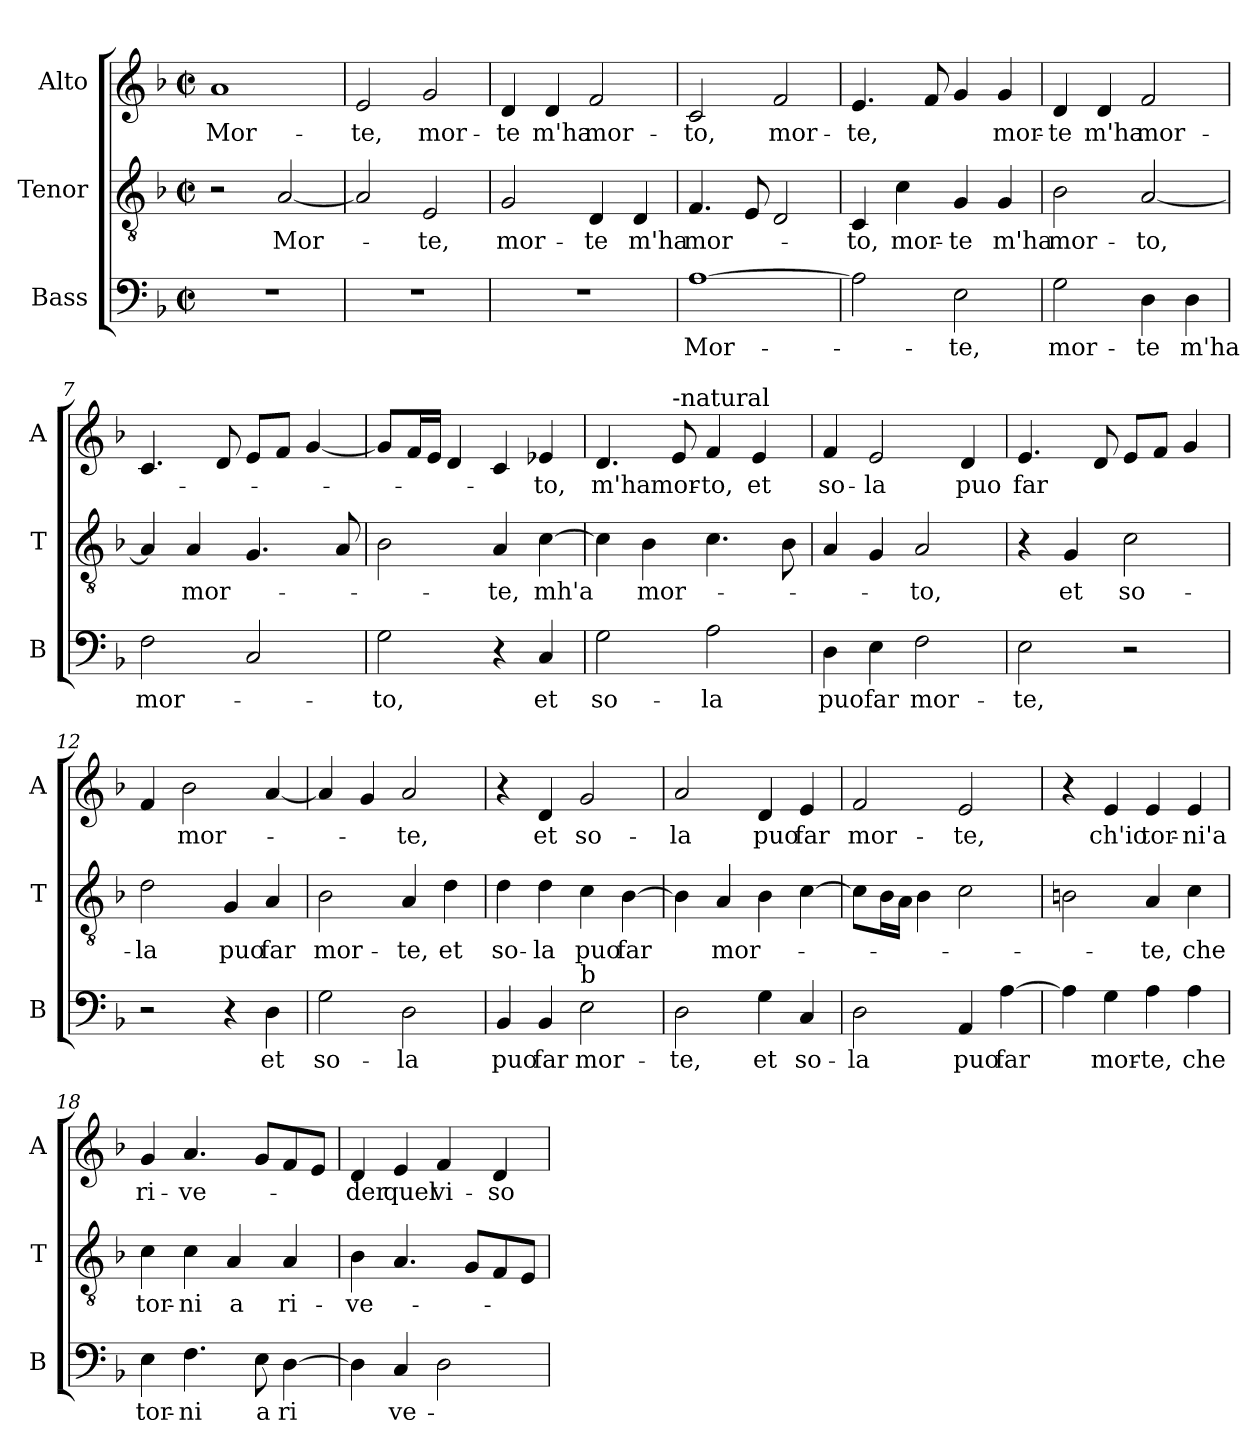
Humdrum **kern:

**kern	**text	**kern	**text	**kern	**text
*part3	*part3	*part2	*part2	*part1	*part1
*staff3	*staff3	*staff2	*staff2	*staff1	*staff1
*I"Bass	*	*I"Tenor	*	*I"Alto	*
*I'B	*	*I'T	*	*I'A	*
*clefF4	*	*clefGv2	*	*clefG2	*
*k[b-]	*	*k[b-]	*	*k[b-]	*
*F:	*	*F:	*	*F:	*
*M2/2	*	*M2/2	*	*M2/2	*
*met(c|)	*	*met(c|)	*	*met(c|)	*
=1	=1	=1	=1	=1	=1
!	!	!	!	!	!LO:LY:b
1r	.	2r	.	1a	Mor-
!	!	!	!LO:LY:b	!	!
.	.	[2A/	Mor-	.	.
=2	=2	=2	=2	=2	=2
!	!	!	!	!	!LO:LY:b
1r	.	2A/]	.	2e/	-te,
!	!	!	!LO:LY:b	!	!LO:LY:b
.	.	2E/	-te,	2g/	mor-
=3	=3	=3	=3	=3	=3
!	!	!	!LO:LY:b	!	!LO:LY:b
1r	.	2G/	mor-	4d/	-te
!	!	!	!	!	!LO:LY:b
.	.	.	.	4d/	m'ha
!	!	!	!LO:LY:b	!	!LO:LY:b
.	.	4D/	-te	2f/	mor-
!	!	!	!LO:LY:b	!	!
.	.	4D/	m'ha	.	.
=4	=4	=4	=4	=4	=4
!	!LO:LY:b	!	!LO:LY:b	!	!LO:LY:b
[1A	Mor-	4.F/	mor-	2c/	-to,
.	.	8E/	.	.	.
!	!	!	!	!	!LO:LY:b
.	.	2D/	.	2f/	mor-
=5	=5	=5	=5	=5	=5
!	!	!	!LO:LY:b	!	!LO:LY:b
2A\]	.	4C/	-to,	4.e/	-te,
!	!	!	!LO:LY:b	!	!
.	.	4c\	mor-	.	.
.	.	.	.	8f/	.
!	!LO:LY:b	!	!LO:LY:b	!	!
2E\	-te,	4G/	-te	4g/	.
!	!	!	!LO:LY:b	!	!LO:LY:b
.	.	4G/	m'ha	4g/	mor-
!!LO:LB:g=z
=6	=6	=6	=6	=6	=6
!	!LO:LY:b	!	!LO:LY:b	!	!LO:LY:b
2G\	mor-	2B-\	mor-	4d/	-te
!	!	!	!	!	!LO:LY:b
.	.	.	.	4d/	m'ha
!	!LO:LY:b	!	!LO:LY:b	!	!LO:LY:b
4D\	-te	[2A/	-to,	2f/	mor-
!	!LO:LY:b	!	!	!	!
4D\	m'ha	.	.	.	.
=7	=7	=7	=7	=7	=7
!	!LO:LY:b	!	!	!	!
2F\	mor-	4A/]	.	4.c/	.
!	!	!	!LO:LY:b	!	!
.	.	4A/	mor-	.	.
.	.	.	.	8d/	.
2C/	.	4.G/	.	8e/L	.
.	.	.	.	8f/J	.
.	.	.	.	[4g/	.
.	.	8A/	.	.	.
=8	=8	=8	=8	=8	=8
!	!LO:LY:b	!	!	!	!
2G\	-to,	2B-\	.	8g/L]	.
.	.	.	.	16f/L	.
.	.	.	.	16e/JJ	.
.	.	.	.	4d/	.
!	!	!	!LO:LY:b	!	!
4r	.	4A/	-te,	4c/	.
!	!LO:LY:b	!	!LO:LY:b	!	!LO:LY:b
4C/	et	[4c\	mh'a	4e-X/	-to,
=9	=9	=9	=9	=9	=9
!	!LO:LY:b	!	!	!	!LO:LY:b
2G\	so-	4c\]	.	4.d/	m'ha
!	!	!	!LO:LY:b	!	!
.	.	4B-\	mor-	.	.
!	!	!	!	!LO:TX:a:t=-natural	!
!	!	!	!	!	!LO:LY:b
.	.	.	.	8e/	mor-
!	!LO:LY:b	!	!	!	!LO:LY:b
2A\	-la	4.c\	.	4f/	-to,
!	!	!	!	!	!LO:LY:b
.	.	.	.	4e/	et
.	.	8B-\	.	.	.
=10	=10	=10	=10	=10	=10
!	!LO:LY:b	!	!	!	!LO:LY:b
4D\	puo	4A/	.	4f/	so-
!	!LO:LY:b	!	!	!	!LO:LY:b
4E\	far	4G/	.	2e/	-la
!	!LO:LY:b	!	!LO:LY:b	!	!
2F\	mor-	2A/	-to,	.	.
!	!	!	!	!	!LO:LY:b
.	.	.	.	4d/	puo
!!LO:LB:g=z
=11	=11	=11	=11	=11	=11
!	!LO:LY:b	!	!	!	!LO:LY:b
2E\	-te,	4r	.	4.e/	far
!	!	!	!LO:LY:b	!	!
.	.	4G/	et	.	.
.	.	.	.	8d/	.
!	!	!	!LO:LY:b	!	!
2r	.	2c\	so-	8e/L	.
.	.	.	.	8f/J	.
.	.	.	.	4g/	.
=12	=12	=12	=12	=12	=12
!	!	!	!LO:LY:b	!	!
2r	.	2d\	-la	4f/	.
!	!	!	!	!	!LO:LY:b
.	.	.	.	2b-\	mor-
!	!	!	!LO:LY:b	!	!
4r	.	4G/	puo	.	.
!	!LO:LY:b	!	!LO:LY:b	!	!
4D\	et	4A/	far	[4a/	.
=13	=13	=13	=13	=13	=13
!	!LO:LY:b	!	!LO:LY:b	!	!
2G\	so-	2B-\	mor-	4a/]	.
.	.	.	.	4g/	.
!	!LO:LY:b	!	!LO:LY:b	!	!LO:LY:b
2D\	-la	4A/	-te,	2a/	-te,
!	!	!	!LO:LY:b	!	!
.	.	4d\	et	.	.
=14	=14	=14	=14	=14	=14
!	!LO:LY:b	!	!LO:LY:b	!	!
4BB-/	puo	4d\	so-	4r	.
!	!LO:LY:b	!	!LO:LY:b	!	!LO:LY:b
4BB-/	far	4d\	-la	4d/	et
!LO:TX:a:t=b	!	!	!	!	!
!	!LO:LY:b	!	!LO:LY:b	!	!LO:LY:b
2E\	mor-	4c\	puo	2g/	so-
!	!	!	!LO:LY:b	!	!
.	.	[4B-\	far	.	.
=15	=15	=15	=15	=15	=15
!	!LO:LY:b	!	!	!	!LO:LY:b
2D\	-te,	4B-\]	.	2a/	-la
!	!	!	!LO:LY:b	!	!
.	.	4A/	mor-	.	.
!	!LO:LY:b	!	!	!	!LO:LY:b
4G\	et	4B-\	.	4d/	puo
!	!LO:LY:b	!	!	!	!LO:LY:b
4C/	so-	[4c\	.	4e/	far
!!LO:PB:g=z
=16	=16	=16	=16	=16	=16
!	!LO:LY:b	!	!	!	!LO:LY:b
2D\	-la	8c\L]	.	2f/	mor-
.	.	16B-\L	.	.	.
.	.	16A\JJ	.	.	.
.	.	4B-\	.	.	.
!	!LO:LY:b	!	!	!	!LO:LY:b
4AA/	puo	2c\	.	2e/	-te,
!	!LO:LY:b	!	!	!	!
[4A\	far	.	.	.	.
=17	=17	=17	=17	=17	=17
4A\]	.	2Bn\	.	4r	.
!	!LO:LY:b	!	!	!	!LO:LY:b
4G\	mor-	.	.	4e/	ch'io
!	!LO:LY:b	!	!LO:LY:b	!	!LO:LY:b
4A\	-te,	4A/	-te,	4e/	tor-
!	!LO:LY:b	!	!LO:LY:b	!	!LO:LY:b
4A\	che	4c\	che	4e/	-ni'a
=18	=18	=18	=18	=18	=18
!	!LO:LY:b	!	!LO:LY:b	!	!LO:LY:b
4E\	tor-	4c\	tor-	4g/	ri-
!	!LO:LY:b	!	!LO:LY:b	!	!LO:LY:b
4.F\	-ni	4c\	-ni	4.a/	-ve-
!	!	!	!LO:LY:b	!	!
.	.	4A/	a	.	.
!	!LO:LY:b	!	!	!	!
8E\	a	.	.	8g/L	.
!	!LO:LY:b	!	!LO:LY:b	!	!
[4D\	ri	4A/	ri-	8f/	.
.	.	.	.	8e/J	.
=19	=19	=19	=19	=19	=19
!	!	!	!LO:LY:b	!	!LO:LY:b
4D\]	.	4B-\	-ve-	4d/	-der
!	!LO:LY:b	!	!	!	!LO:LY:b
4C/	ve-	4.A/	.	4e/	quel
!	!	!	!	!	!LO:LY:b
2D\	.	.	.	4f/	vi-
.	.	8G/L	.	.	.
!	!	!	!	!	!LO:LY:b
.	.	8F/	.	4d/	-so
.	.	8E/J	.	.	.
=	=	=	=	=	=
*-	*-	*-	*-	*-	*-
